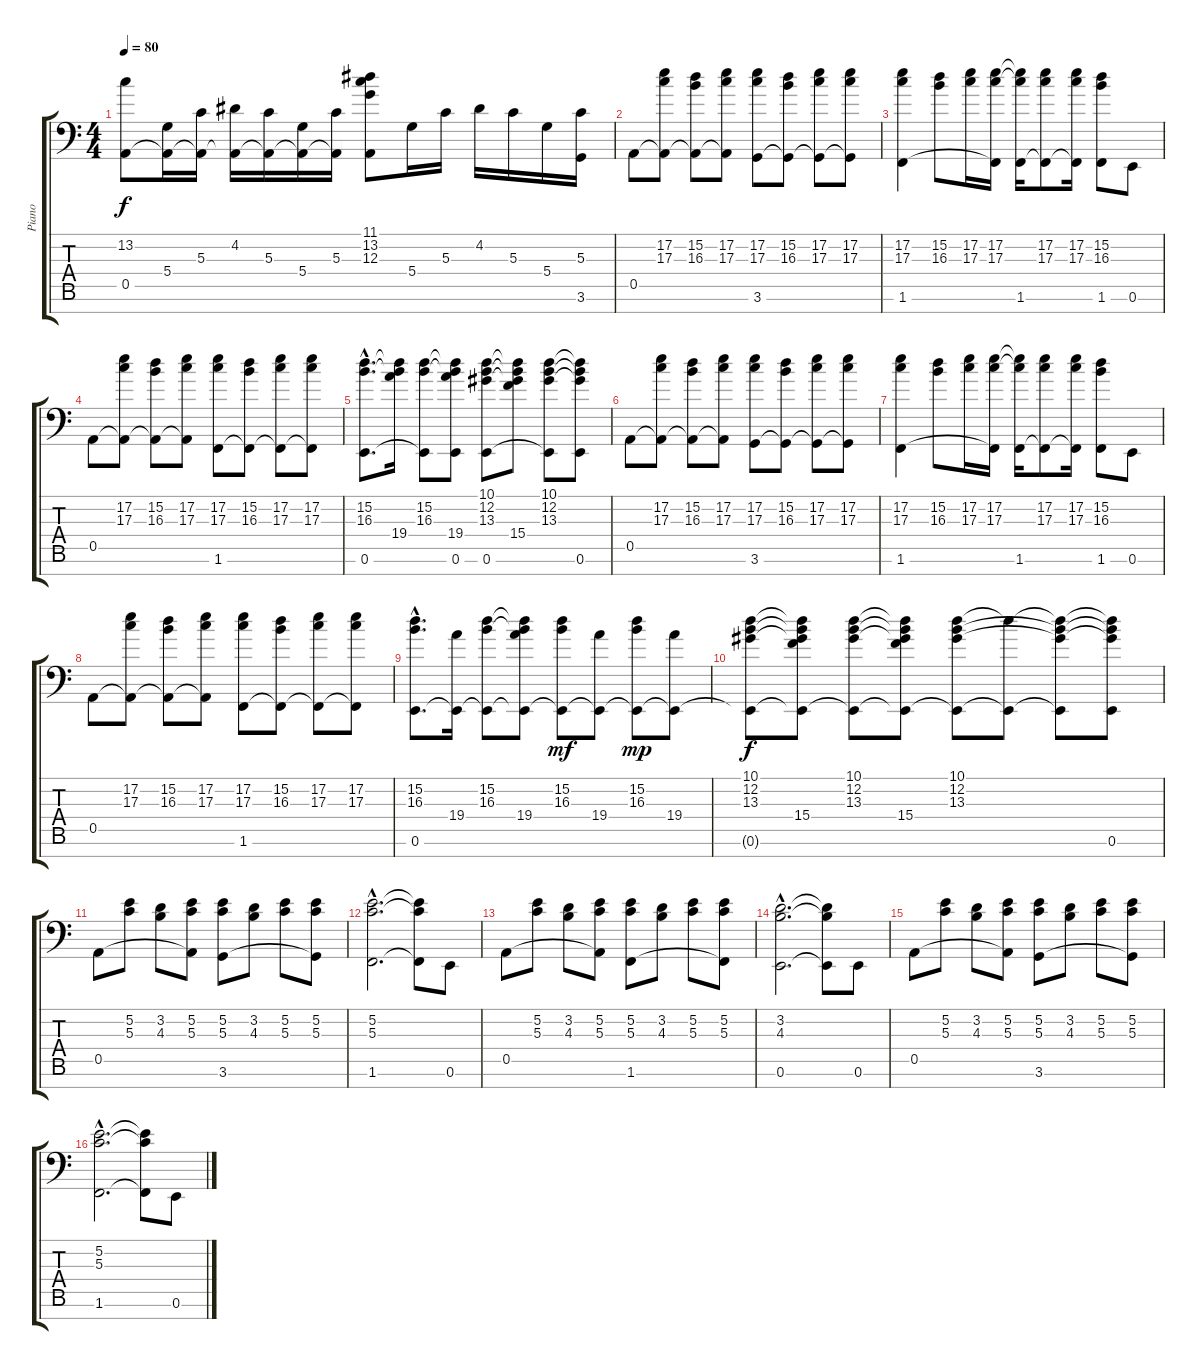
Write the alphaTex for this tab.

\track ("Piano" "Piano") {instrument acousticgrandpiano}
\staff {score tabs}
\tuning (E4 B3 G3 D3 A2 E2 A1) {hide}
\ts (4 4)
\tempo 80
\clef f4
\ks c
(13.2 0.5).8{dy f} (5.4 0.5{t}).16 (5.3 0.5{t}).16 (4.2 0.5{t}).16 (5.3 0.5{t}).16 (5.4 0.5{t}).16 (5.3 0.5{t}).16 (11.1 13.2 12.3 0.5{t}).8 5.4.16 5.3.16 4.2.16 5.3.16 5.4.16 (5.3 3.6{t}).16 |
0.5.8 (17.2 17.3 0.5{t}).8 (15.2 16.3 0.5{t}).8 (17.2 17.3 0.5{t}).8 (17.2 17.3 3.6).8 (15.2 16.3 3.6{t}).8 (17.2 17.3 3.6{t}).8 (17.2 17.3 3.6{t}).8 |
(17.2 17.3 1.6).4 (15.2 16.3).8 (17.2 17.3).16 (17.2 17.3 1.6{t}).16 (17.2{t} 17.3{t} 1.6).16 (17.2 17.3 1.6{t}).8 (17.2 17.3 1.6{t}).16 (15.2 16.3 1.6).8 0.6.8 |
0.5.8 (17.2 17.3 0.5{t}).8 (15.2 16.3 0.5{t}).8 (17.2 17.3 0.5{t}).8 (17.2 17.3 1.6).8 (15.2 16.3 1.6{t}).8 (17.2 17.3 1.6{t}).8 (17.2 17.3 1.6{t}).8 |
(15.2{hac} 16.3{hac} 0.6{hac}).8{d} (15.2{t} 16.3{t} 19.4).16 (15.2 16.3 0.6{t}).8 (15.2{t} 16.3{t} 19.4 0.6).8 (10.1 12.2 13.3 0.6).8 (10.1{t} 12.2{t} 13.3{t} 15.4).8 (10.1 12.2 13.3 0.6{t}).8 (10.1{t} 12.2{t} 13.3{t} 0.6).8 |
0.5.8 (17.2 17.3 0.5{t}).8 (15.2 16.3 0.5{t}).8 (17.2 17.3 0.5{t}).8 (17.2 17.3 3.6).8 (15.2 16.3 3.6{t}).8 (17.2 17.3 3.6{t}).8 (17.2 17.3 3.6{t}).8 |
(17.2 17.3 1.6).4 (15.2 16.3).8 (17.2 17.3).16 (17.2 17.3 1.6{t}).16 (17.2{t} 17.3{t} 1.6).16 (17.2 17.3 1.6{t}).8 (17.2 17.3 1.6{t}).16 (15.2 16.3 1.6).8 0.6.8 |
0.5.8 (17.2 17.3 0.5{t}).8 (15.2 16.3 0.5{t}).8 (17.2 17.3 0.5{t}).8 (17.2 17.3 1.6).8 (15.2 16.3 1.6{t}).8 (17.2 17.3 1.6{t}).8 (17.2 17.3 1.6{t}).8 |
(15.2{hac} 16.3{hac} 0.6{hac}).8{d} (19.4 0.6{t}).16 (15.2 16.3 0.6{t}).8 (15.2{t} 16.3{t} 19.4 0.6{t}).8 (15.2 16.3 0.6{t}).8{dy mf} (19.4 0.6{t}).8 (15.2 16.3 0.6{t}).8{dy mp} (19.4 0.6{t}).8 |
(10.1 12.2 13.3 0.6{t}).8{dy f} (10.1{t} 12.2{t} 13.3{t} 15.4 0.6{t}).8 (10.1 12.2 13.3 0.6{t}).8 (10.1{t} 12.2{t} 13.3{t} 15.4 0.6{t}).8 (10.1 12.2 13.3 0.6{t}).8 (10.1{t} 0.6{t}).8 (10.1{t} 12.2{t} 13.3{t} 0.6{t}).8 (10.1{t} 12.2{t} 13.3{t} 0.6).8 |
0.5.8 (5.2 5.3).8 (3.2 4.3).8 (5.2 5.3 0.5{t}).8 (5.2 5.3 3.6).8 (3.2 4.3).8 (5.2 5.3).8 (5.2 5.3 3.6{t}).8 |
(5.2{hac} 5.3{hac} 1.6{hac}).2{d} (5.2{t} 5.3{t} 1.6{t}).8 0.6.8 |
0.5.8 (5.2 5.3).8 (3.2 4.3).8 (5.2 5.3 0.5{t}).8 (5.2 5.3 1.6).8 (3.2 4.3).8 (5.2 5.3).8 (5.2 5.3 1.6{t}).8 |
(3.2{hac} 4.3{hac} 0.6{hac}).2{d} (3.2{t} 4.3{t} 0.6{t}).8 0.6.8 |
0.5.8 (5.2 5.3).8 (3.2 4.3).8 (5.2 5.3 0.5{t}).8 (5.2 5.3 3.6).8 (3.2 4.3).8 (5.2 5.3).8 (5.2 5.3 3.6{t}).8 |
(5.2{hac} 5.3{hac} 1.6{hac}).2{d} (5.2{t} 5.3{t} 1.6{t}).8 0.6.8
